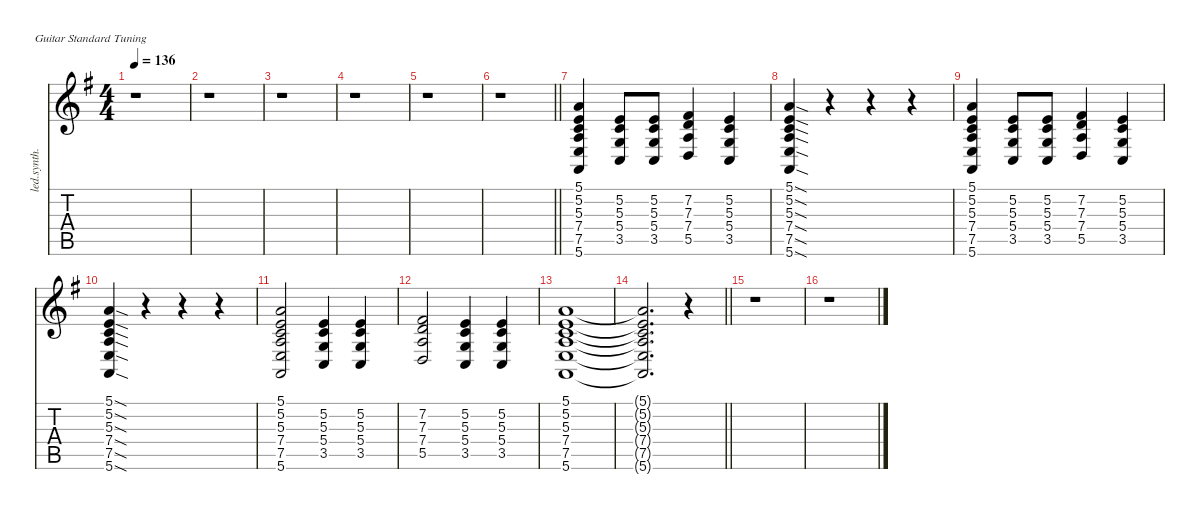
\defaultSystemsLayout 4
\hideDynamics
\bracketExtendMode nobrackets
\otherSystemsTrackNameOrientation horizontal
\track ("Chant" "led.synth.") {instrument lead6voice}
\staff {score tabs}
\tuning (E4 B3 G3 D3 A2 E2)
\ts (4 4)
\tempo 136
\clef g2
\ks g
r.1{dy f beam Down} |
r.1{beam Down} |
r.1{beam Down} |
r.1{beam Down} |
r.1{beam Down} |
\barLineRight lightlight
r.1{beam Down} |
(5.1{acc forcenatural} 5.2{acc forcenatural} 5.3{acc forcenatural} 7.4{acc forcenatural} 7.5{acc forcenatural} 5.6{acc forcenatural}).4{beam Up} (5.2{acc forcenatural} 5.3{acc forcenatural} 5.4{acc forcenatural} 3.5{acc forcenatural}).8{beam Up} (5.2{acc forcenatural} 5.3{acc forcenatural} 5.4{acc forcenatural} 3.5{acc forcenatural}).8{beam Up} (7.2{acc #} 7.3{acc forcenatural} 7.4{acc forcenatural} 5.5{acc forcenatural}).4{beam Up} (5.2{acc forcenatural} 5.3{acc forcenatural} 5.4{acc forcenatural} 3.5{acc forcenatural}).4{beam Up} |
(5.1{sod acc forcenatural} 5.2{sod acc forcenatural} 5.3{sod acc forcenatural} 7.4{sod acc forcenatural} 7.5{sod acc forcenatural} 5.6{sod acc forcenatural}).4{beam Up} r.4{beam Up} r.4{beam Up} r.4{beam Up} |
(5.1{acc forcenatural} 5.2{acc forcenatural} 5.3{acc forcenatural} 7.4{acc forcenatural} 7.5{acc forcenatural} 5.6{acc forcenatural}).4{beam Up} (5.2{acc forcenatural} 5.3{acc forcenatural} 5.4{acc forcenatural} 3.5{acc forcenatural}).8{beam Up} (5.2{acc forcenatural} 5.3{acc forcenatural} 5.4{acc forcenatural} 3.5{acc forcenatural}).8{beam Up} (7.2{acc #} 7.3{acc forcenatural} 7.4{acc forcenatural} 5.5{acc forcenatural}).4{beam Up} (5.2{acc forcenatural} 5.3{acc forcenatural} 5.4{acc forcenatural} 3.5{acc forcenatural}).4{beam Up} |
(5.1{sod acc forcenatural} 5.2{sod acc forcenatural} 5.3{sod acc forcenatural} 7.4{sod acc forcenatural} 7.5{sod acc forcenatural} 5.6{sod acc forcenatural}).4{beam Up} r.4{beam Up} r.4{beam Up} r.4{beam Up} |
(5.1{acc forcenatural} 5.2{acc forcenatural} 5.3{acc forcenatural} 7.4{acc forcenatural} 7.5{acc forcenatural} 5.6{acc forcenatural}).2{beam Up} (5.2{acc forcenatural} 5.3{acc forcenatural} 5.4{acc forcenatural} 3.5{acc forcenatural}).4{beam Up} (5.2{acc forcenatural} 5.3{acc forcenatural} 5.4{acc forcenatural} 3.5{acc forcenatural}).4{beam Up} |
(7.2{acc #} 7.3{acc forcenatural} 7.4{acc forcenatural} 5.5{acc forcenatural}).2{beam Up} (5.2{acc forcenatural} 5.3{acc forcenatural} 5.4{acc forcenatural} 3.5{acc forcenatural}).4{beam Up} (5.2{acc forcenatural} 5.3{acc forcenatural} 5.4{acc forcenatural} 3.5{acc forcenatural}).4{beam Up} |
(5.1{acc forcenatural} 5.2{acc forcenatural} 5.3{acc forcenatural} 7.4{acc forcenatural} 7.5{acc forcenatural} 5.6{acc forcenatural}).1{beam Up} |
\barLineRight lightlight
(5.1{t acc forcenatural} 5.2{t acc forcenatural} 5.3{t acc forcenatural} 7.4{t acc forcenatural} 7.5{t acc forcenatural} 5.6{t acc forcenatural}).2{d beam Up} r.4{beam Up} |
r.1{beam Down} |
r.1{beam Down}
